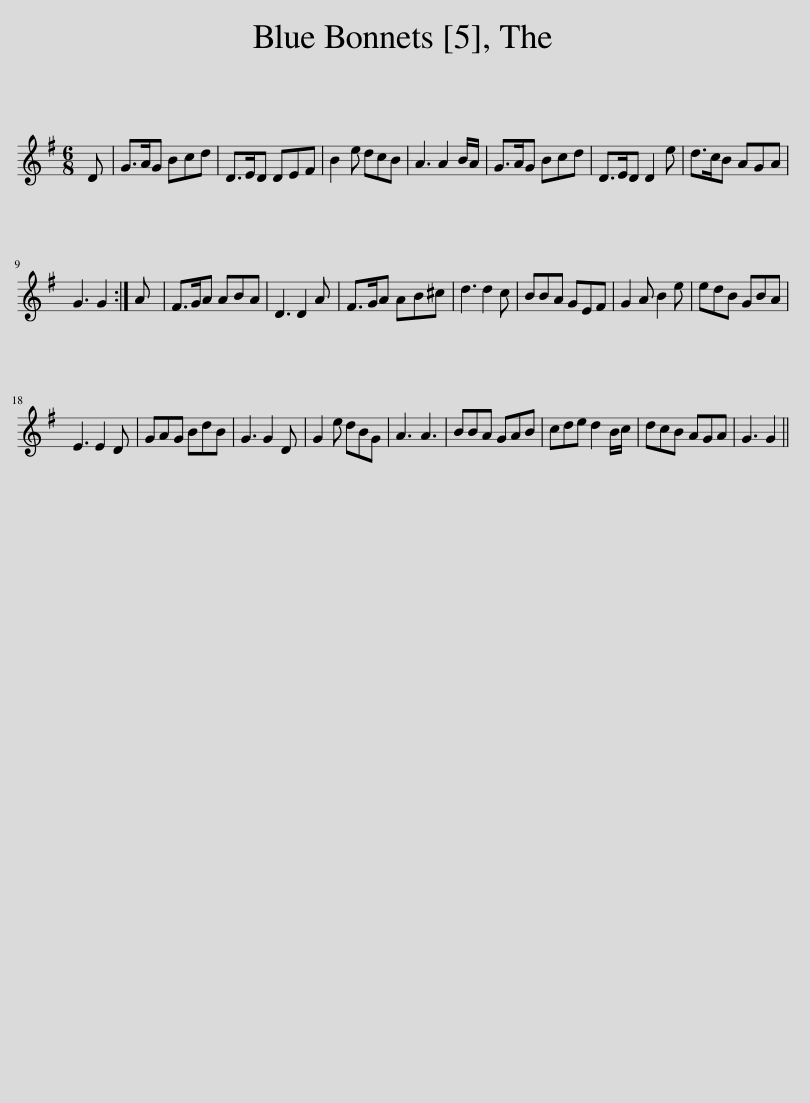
X:1
L:1/8
M:6/8
I:linebreak $
K:G
V:1 treble
V:1
 D | G>AG Bcd | D>ED DEF | B2 e dcB | A3 A2 B/A/ | %5
 G>AG Bcd | D>ED D2 e | d>cB AGA |$ G3 G2 :| A | %10
 F>GA ABA | D3 D2 A | F>GA AB^c | d3 d2 c | BBA GEF | %15
 G2 A B2 e | edB GBA |$ E3 E2 D | GAG BdB | G3 G2 D | %20
 G2 e dBG | A3 A3 | BBA GAB | cde d2 B/c/ | dcB AGA | %25
 G3 G2 || %26
